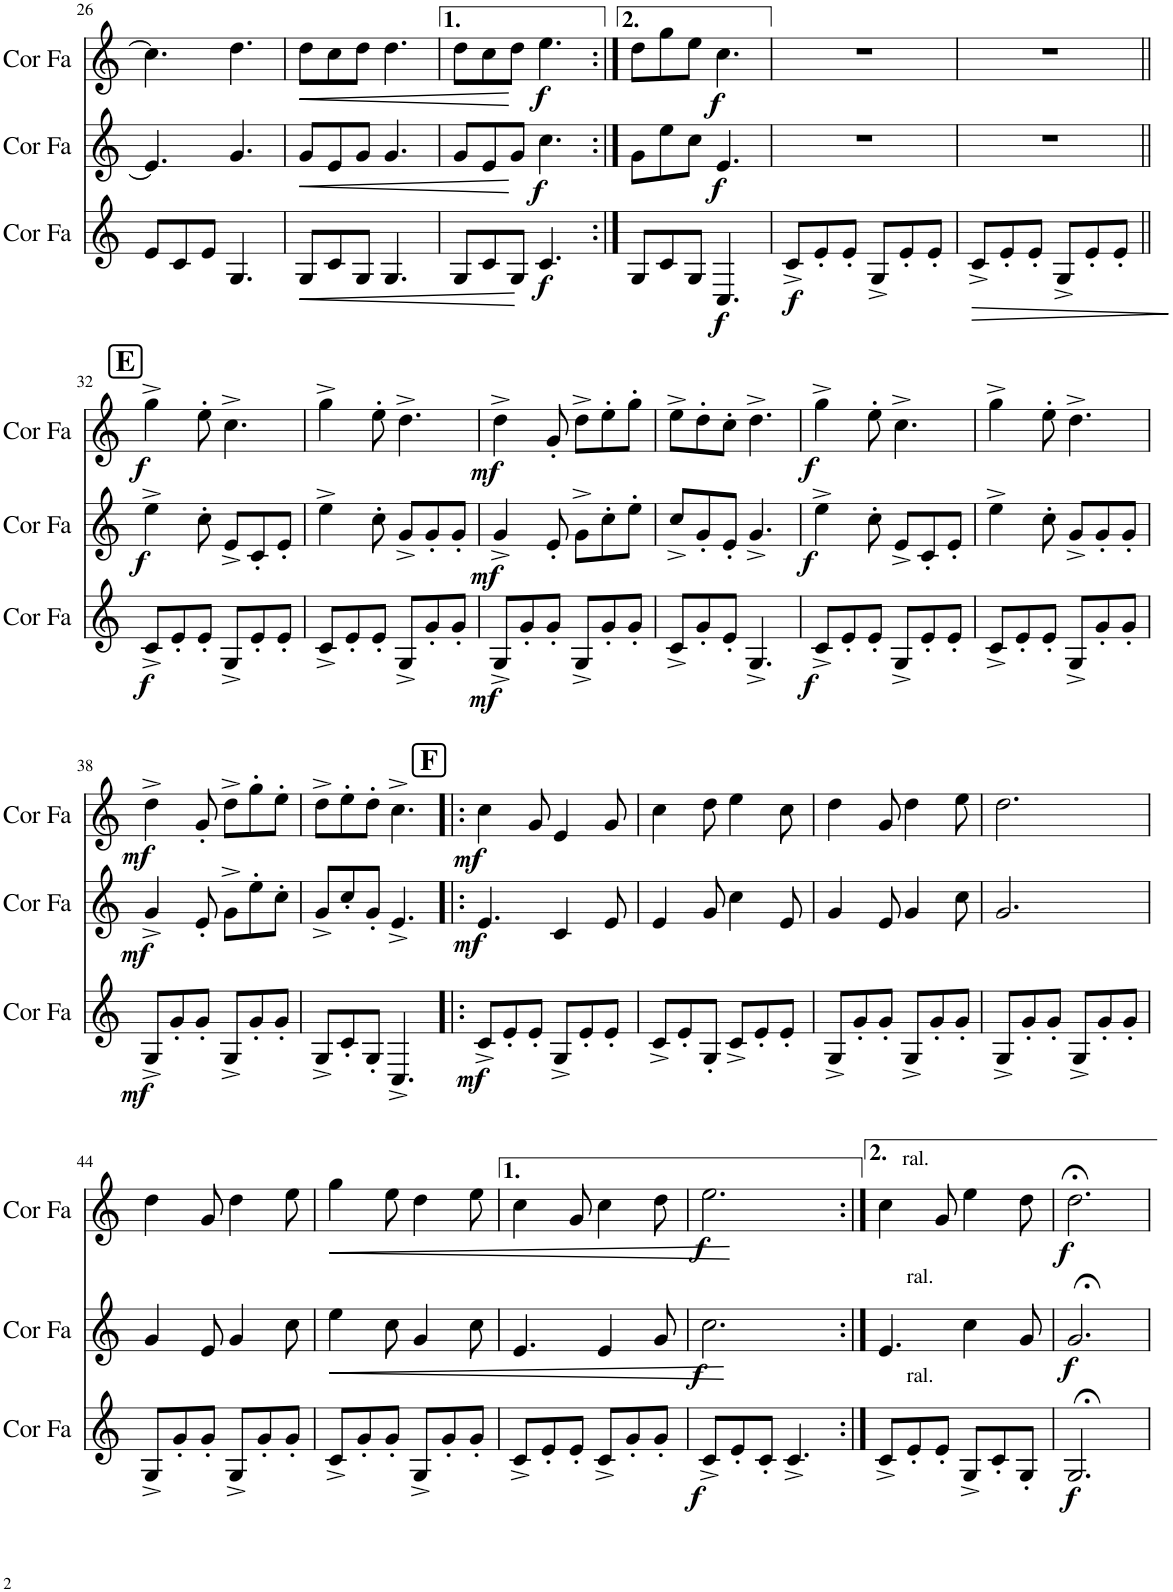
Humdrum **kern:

**kern	**dynam	**kern	**dynam	**kern	**dynam
*part3	*part3	*part2	*part2	*part1	*part1
*staff3	*staff3	*staff2	*staff2	*staff1	*staff1
*I"Cor en Fa	*	*I"Cor en Fa	*	*I"Cor en Fa	*
*I'Cor Fa	*	*I'Cor Fa	*	*I'Cor Fa	*
!!LO:PB:g=z
*clefG2	*	*clefG2	*	*clefG2	*
*Trd4c7	*	*Trd4c7	*	*Trd4c7	*
*k[]	*	*k[]	*	*k[]	*
*M6/8	*	*M6/8	*	*M6/8	*
=26	=26	=26	=26	=26	=26
8e/L	.	4.e/]	.	4.cc\]	.
8c/	.	.	.	.	.
8e/J	.	.	.	.	.
4.G/	.	4.g/	.	4.dd\	.
=27	=27	=27	=27	=27	=27
!	!LO:HP:b	!	!LO:HP:b	!	!LO:HP:b
8G/L	<	8g/L	<	8dd\L	<
8c/	.	8e/	.	8cc\	.
8G/J	.	8g/J	.	8dd\J	.
4.G/	.	4.g/	.	4.dd\	.
.	[	.	[	.	[
=28	=28	=28	=28	=28	=28
8G/L	.	8g/L	.	8dd\L	.
8c/	.	8e/	.	8cc\	.
8G/J	.	8g/J	.	8dd\J	.
!	!LO:DY:b	!	!LO:DY:b	!	!LO:DY:b
4.c/	f	4.cc\	f	4.ee\	f
=29:|!	=29:|!	=29:|!	=29:|!	=29:|!	=29:|!
8G/L	.	8g\L	.	8dd\L	.
8c/	.	8ee\	.	8gg\	.
8G/J	.	8cc\J	.	8ee\J	.
!	!LO:DY:b	!	!LO:DY:b	!	!LO:DY:b
4.C/	f	4.e/	f	4.cc\	f
=30	=30	=30	=30	=30	=30
!	!LO:DY:b	!	!	!	!
8c^/L	f	2.r	.	2.r	.
8e'/	.	.	.	.	.
8e'/J	.	.	.	.	.
8G^/L	.	.	.	.	.
8e'/	.	.	.	.	.
8e'/J	.	.	.	.	.
=31	=31	=31	=31	=31	=31
!	!LO:HP:b	!	!	!	!
8c^/L	>	2.r	.	2.r	.
8e'/	.	.	.	.	.
8e'/J	.	.	.	.	.
8G^/L	.	.	.	.	.
8e'/	.	.	.	.	.
8e'/J	.	.	.	.	.
.	]	.	.	.	.
!!LO:LB:g=z
!!LO:REH:place=s1:a:B:cj:fs=14:t=E
=32||	=32||	=32||	=32||	=32||	=32||
!	!LO:DY:b	!	!LO:DY:b	!	!LO:DY:b
8c^/L	f	4ee^\	f	4gg^\	f
8e'/	.	.	.	.	.
8e'/J	.	8cc'\	.	8ee'\	.
8G^/L	.	8e^/L	.	4.cc^\	.
8e'/	.	8c'/	.	.	.
8e'/J	.	8e'/J	.	.	.
=33	=33	=33	=33	=33	=33
8c^/L	.	4ee^\	.	4gg^\	.
8e'/	.	.	.	.	.
8e'/J	.	8cc'\	.	8ee'\	.
8G^/L	.	8g^/L	.	4.dd^\	.
8g'/	.	8g'/	.	.	.
8g'/J	.	8g'/J	.	.	.
=34	=34	=34	=34	=34	=34
!	!LO:DY:b	!	!LO:DY:b	!	!LO:DY:b
8G^/L	mf	4g^/	mf	4dd^\	mf
8g'/	.	.	.	.	.
8g'/J	.	8e'/	.	8g'/	.
8G^/L	.	8g^\L	.	8dd^\L	.
8g'/	.	8cc'\	.	8ee'\	.
8g'/J	.	8ee'\J	.	8gg'\J	.
=35	=35	=35	=35	=35	=35
8c^/L	.	8cc^/L	.	8ee^\L	.
8g'/	.	8g'/	.	8dd'\	.
8e'/J	.	8e'/J	.	8cc'\J	.
4.G^/	.	4.g^/	.	4.dd^\	.
=36	=36	=36	=36	=36	=36
!	!LO:DY:b	!	!LO:DY:b	!	!LO:DY:b
8c^/L	f	4ee^\	f	4gg^\	f
8e'/	.	.	.	.	.
8e'/J	.	8cc'\	.	8ee'\	.
8G^/L	.	8e^/L	.	4.cc^\	.
8e'/	.	8c'/	.	.	.
8e'/J	.	8e'/J	.	.	.
=37	=37	=37	=37	=37	=37
8c^/L	.	4ee^\	.	4gg^\	.
8e'/	.	.	.	.	.
8e'/J	.	8cc'\	.	8ee'\	.
8G^/L	.	8g^/L	.	4.dd^\	.
8g'/	.	8g'/	.	.	.
8g'/J	.	8g'/J	.	.	.
!!LO:LB:g=z
=38	=38	=38	=38	=38	=38
!	!LO:DY:b	!	!LO:DY:b	!	!LO:DY:b
8G^/L	mf	4g^/	mf	4dd^\	mf
8g'/	.	.	.	.	.
8g'/J	.	8e'/	.	8g'/	.
8G^/L	.	8g^\L	.	8dd^\L	.
8g'/	.	8ee'\	.	8gg'\	.
8g'/J	.	8cc'\J	.	8ee'\J	.
=39	=39	=39	=39	=39	=39
8G^/L	.	8g^/L	.	8dd^\L	.
8c'/	.	8cc'/	.	8ee'\	.
8G'/J	.	8g'/J	.	8dd'\J	.
4.C^/	.	4.e^/	.	4.cc^\	.
!!LO:REH:place=s1:a:B:cj:fs=14:t=F
=40!|:	=40!|:	=40!|:	=40!|:	=40!|:	=40!|:
!	!LO:DY:b	!	!LO:DY:b	!	!LO:DY:b
8c^/L	mf	4.e/	mf	4cc\	mf
8e'/	.	.	.	.	.
8e'/J	.	.	.	8g/	.
8G^/L	.	4c/	.	4e/	.
8e'/	.	.	.	.	.
8e'/J	.	8e/	.	8g/	.
=41	=41	=41	=41	=41	=41
8c^/L	.	4e/	.	4cc\	.
8e'/	.	.	.	.	.
8G'/J	.	8g/	.	8dd\	.
8c^/L	.	4cc\	.	4ee\	.
8e'/	.	.	.	.	.
8e'/J	.	8e/	.	8cc\	.
=42	=42	=42	=42	=42	=42
8G^/L	.	4g/	.	4dd\	.
8g'/	.	.	.	.	.
8g'/J	.	8e/	.	8g/	.
8G^/L	.	4g/	.	4dd\	.
8g'/	.	.	.	.	.
8g'/J	.	8cc\	.	8ee\	.
=43	=43	=43	=43	=43	=43
8G^/L	.	2.g/	.	2.dd\	.
8g'/	.	.	.	.	.
8g'/J	.	.	.	.	.
8G^/L	.	.	.	.	.
8g'/	.	.	.	.	.
8g'/J	.	.	.	.	.
!!LO:LB:g=z
=44	=44	=44	=44	=44	=44
8G^/L	.	4g/	.	4dd\	.
8g'/	.	.	.	.	.
8g'/J	.	8e/	.	8g/	.
8G^/L	.	4g/	.	4dd\	.
8g'/	.	.	.	.	.
8g'/J	.	8cc\	.	8ee\	.
=45	=45	=45	=45	=45	=45
!	!	!	!LO:HP:b	!	!LO:HP:b
8c^/L	.	4ee\	<	4gg\	<
8g'/	.	.	.	.	.
8g'/J	.	8cc\	.	8ee\	.
8G^/L	.	4g/	.	4dd\	.
8g'/	.	.	.	.	.
8g'/J	.	8cc\	.	8ee\	.
.	.	.	[	.	[
=46	=46	=46	=46	=46	=46
8c^/L	.	4.e/	.	4cc\	.
8e'/	.	.	.	.	.
8e'/J	.	.	.	8g/	.
8c^/L	.	4e/	.	4cc\	.
8g'/	.	.	.	.	.
8g'/J	.	8g/	.	8dd\	.
=47	=47	=47	=47	=47	=47
!	!LO:DY:b	!	!LO:DY:b	!	!LO:DY:b
8c^/L	f	2.cc\	f	2.ee\	f
8e'/	.	.	.	.	.
8c'/J	.	.	.	.	.
4.c^/	.	.	.	.	.
=48:|!	=48:|!	=48:|!	=48:|!	=48:|!	=48:|!
!	!	!	!	!LO:TX:a:t=ral.	!
!	!	!LO:TX:a:t=ral.	!	!	!
!LO:TX:a:t=ral.	!	!	!	!	!
8c^/L	.	4.e/	.	4cc\	.
8e'/	.	.	.	.	.
8e'/J	.	.	.	8g/	.
8G^/L	.	4cc\	.	4ee\	.
8c'/	.	.	.	.	.
8G'/J	.	8g/	.	8dd\	.
=49	=49	=49	=49	=49	=49
!	!LO:DY:b	!	!LO:DY:b	!	!LO:DY:b
2.G;</	f	2.g;</	f	2.dd;<\	f
=	=	=	=	=	=
*-	*-	*-	*-	*-	*-
